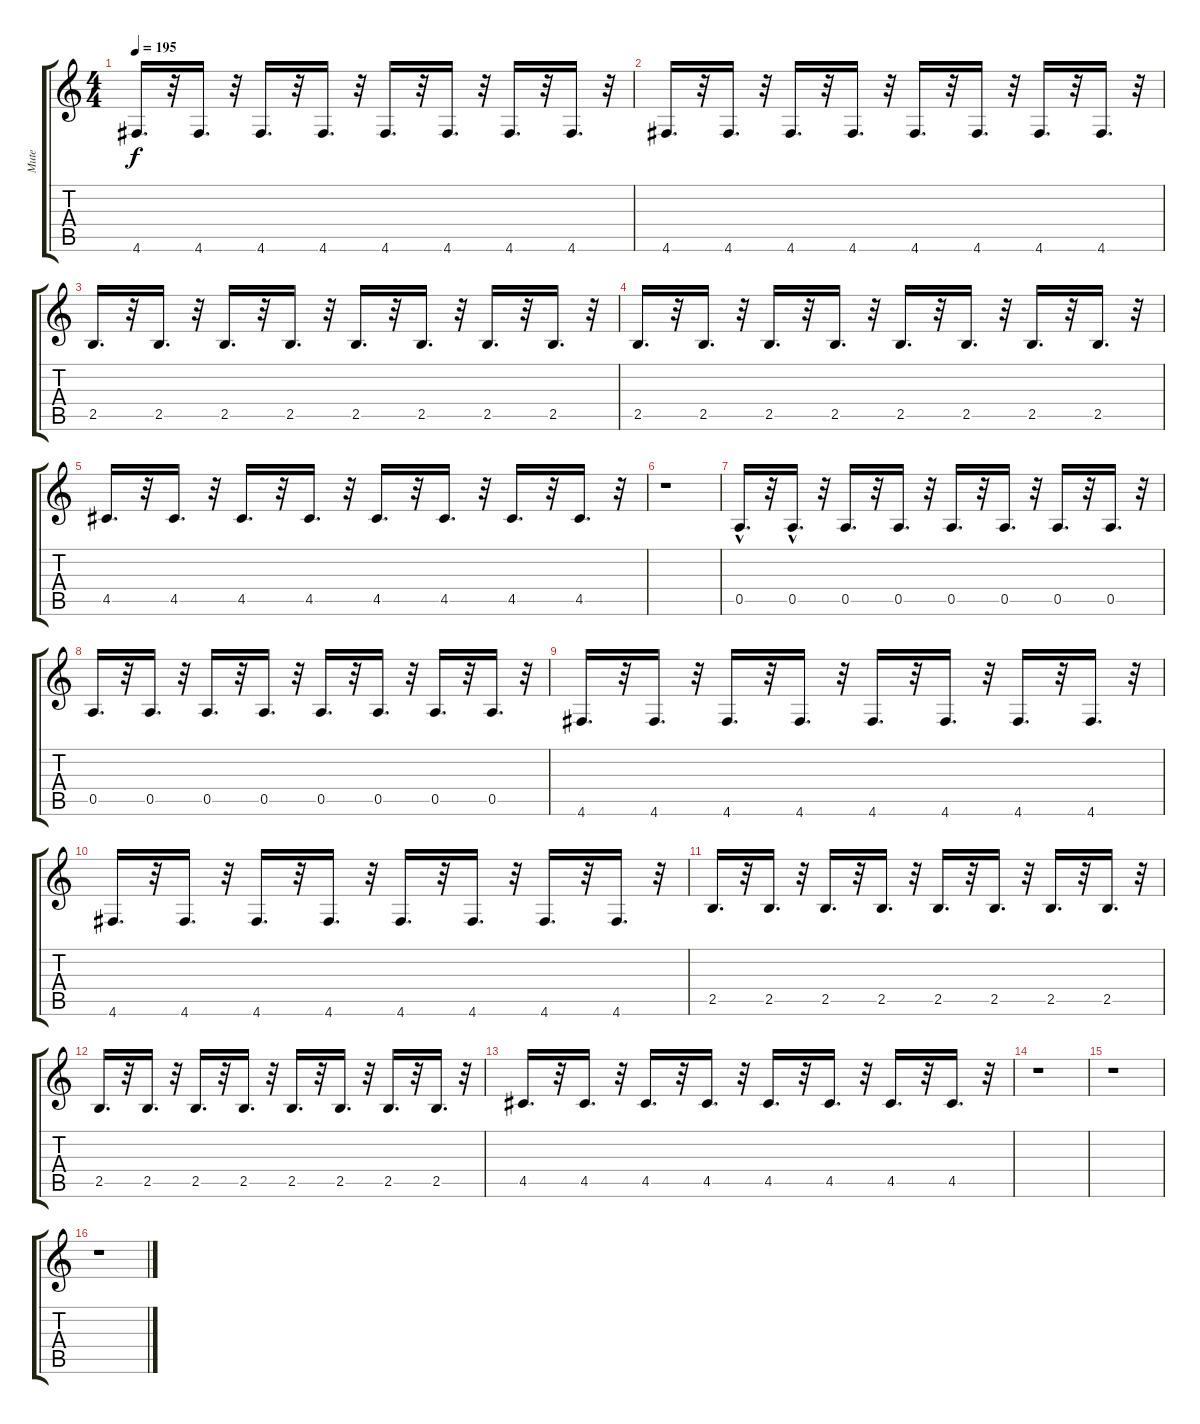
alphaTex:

\track ("Mute" "Mute") {instrument electricguitarmuted}
\staff {score tabs}
\tuning (E4 B3 G3 D3 A2 D2) {hide}
\ts (4 4)
\tempo 195
\clef g2
\ks c
4.6.16{d dy f} r.32 4.6.16{d} r.32 4.6.16{d} r.32 4.6.16{d} r.32 4.6.16{d} r.32 4.6.16{d} r.32 4.6.16{d} r.32 4.6.16{d} r.32 |
4.6.16{d} r.32 4.6.16{d} r.32 4.6.16{d} r.32 4.6.16{d} r.32 4.6.16{d} r.32 4.6.16{d} r.32 4.6.16{d} r.32 4.6.16{d} r.32 |
2.5.16{d} r.32 2.5.16{d} r.32 2.5.16{d} r.32 2.5.16{d} r.32 2.5.16{d} r.32 2.5.16{d} r.32 2.5.16{d} r.32 2.5.16{d} r.32 |
2.5.16{d} r.32 2.5.16{d} r.32 2.5.16{d} r.32 2.5.16{d} r.32 2.5.16{d} r.32 2.5.16{d} r.32 2.5.16{d} r.32 2.5.16{d} r.32 |
4.5.16{d} r.32 4.5.16{d} r.32 4.5.16{d} r.32 4.5.16{d} r.32 4.5.16{d} r.32 4.5.16{d} r.32 4.5.16{d} r.32 4.5.16{d} r.32 |
r.1 |
0.5{hac}.16{d} r.32 0.5{hac}.16{d} r.32 0.5.16{d} r.32 0.5.16{d} r.32 0.5.16{d} r.32 0.5.16{d} r.32 0.5.16{d} r.32 0.5.16{d} r.32 |
0.5.16{d} r.32 0.5.16{d} r.32 0.5.16{d} r.32 0.5.16{d} r.32 0.5.16{d} r.32 0.5.16{d} r.32 0.5.16{d} r.32 0.5.16{d} r.32 |
4.6.16{d} r.32 4.6.16{d} r.32 4.6.16{d} r.32 4.6.16{d} r.32 4.6.16{d} r.32 4.6.16{d} r.32 4.6.16{d} r.32 4.6.16{d} r.32 |
4.6.16{d} r.32 4.6.16{d} r.32 4.6.16{d} r.32 4.6.16{d} r.32 4.6.16{d} r.32 4.6.16{d} r.32 4.6.16{d} r.32 4.6.16{d} r.32 |
2.5.16{d} r.32 2.5.16{d} r.32 2.5.16{d} r.32 2.5.16{d} r.32 2.5.16{d} r.32 2.5.16{d} r.32 2.5.16{d} r.32 2.5.16{d} r.32 |
2.5.16{d} r.32 2.5.16{d} r.32 2.5.16{d} r.32 2.5.16{d} r.32 2.5.16{d} r.32 2.5.16{d} r.32 2.5.16{d} r.32 2.5.16{d} r.32 |
4.5.16{d} r.32 4.5.16{d} r.32 4.5.16{d} r.32 4.5.16{d} r.32 4.5.16{d} r.32 4.5.16{d} r.32 4.5.16{d} r.32 4.5.16{d} r.32 |
r.1 |
r.1 |
r.1
